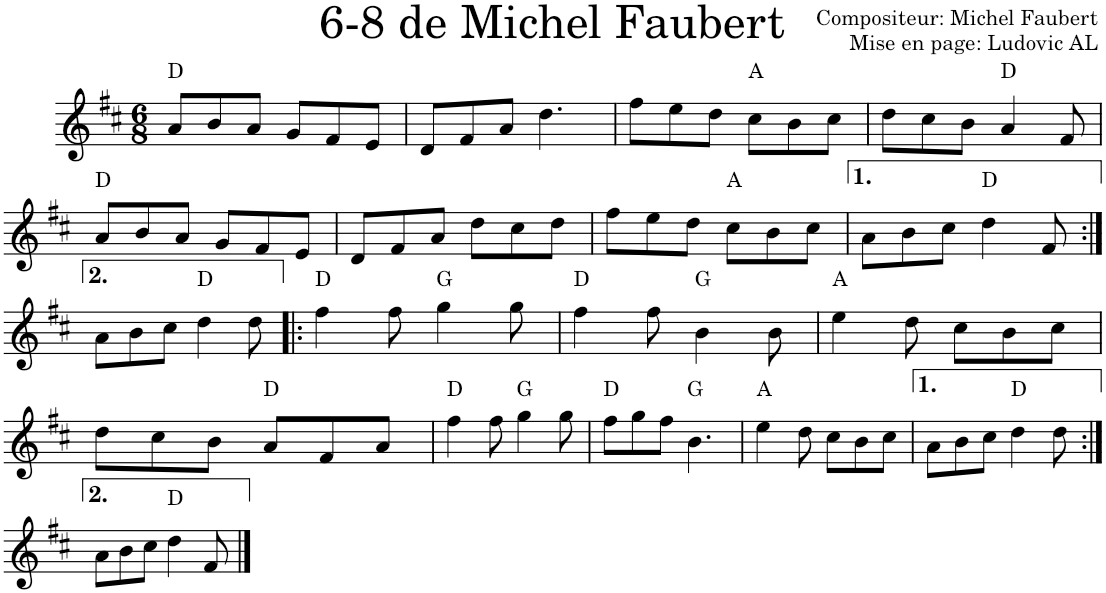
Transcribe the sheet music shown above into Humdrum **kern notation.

**kern	**harte
*part1	*part1
*staff1	*
*I"Violon	*
*I'Vln.	*
*clefG2	*
*k[f#c#]	*
*M6/8	*
=1	=1
8a/L	D:maj
8b/	.
8a/J	.
8g/L	.
8f#/	.
8e/J	.
=2	=2
8d/L	.
8f#/	.
8a/J	.
4.dd\	.
=3	=3
8ff#\L	.
8ee\	.
8dd\J	.
8cc#\L	A:maj
8b\	.
8cc#\J	.
=4	=4
8dd\L	.
8cc#\	.
8b\J	.
4a/	D:maj
8f#/	.
!!LO:LB:g=z
=5	=5
8a/L	D:maj
8b/	.
8a/J	.
8g/L	.
8f#/	.
8e/J	.
=6	=6
8d/L	.
8f#/	.
8a/J	.
8dd\L	.
8cc#\	.
8dd\J	.
=7	=7
8ff#\L	.
8ee\	.
8dd\J	.
8cc#\L	A:maj
8b\	.
8cc#\J	.
=8	=8
8a\L	.
8b\	.
8cc#\J	.
4dd\	D:maj
8f#/	.
!!LO:LB:g=z
=9:|!	=9:|!
8a\L	.
8b\	.
8cc#\J	.
4dd\	D:maj
8dd\	.
=10!|:	=10!|:
4ff#\	D:maj
8ff#\	.
4gg\	G:maj
8gg\	.
=11	=11
4ff#\	D:maj
8ff#\	.
4b\	G:maj
8b\	.
=12	=12
4ee\	A:maj
8dd\	.
8cc#\L	.
8b\	.
8cc#\J	.
!!LO:LB:g=z
=13	=13
8dd\L	.
8cc#\	.
8b\J	.
8a/L	D:maj
8f#/	.
8a/J	.
=14	=14
4ff#\	D:maj
8ff#\	.
4gg\	G:maj
8gg\	.
=15	=15
8ff#\L	D:maj
8gg\	.
8ff#\J	.
4.b\	G:maj
=16	=16
4ee\	A:maj
8dd\	.
8cc#\L	.
8b\	.
8cc#\J	.
=17	=17
8a\L	.
8b\	.
8cc#\J	.
4dd\	D:maj
8dd\	.
!!LO:LB:g=z
=18:|!	=18:|!
8a\L	.
8b\	.
8cc#\J	.
4dd\	D:maj
8f#/	.
==	==
*-	*-
